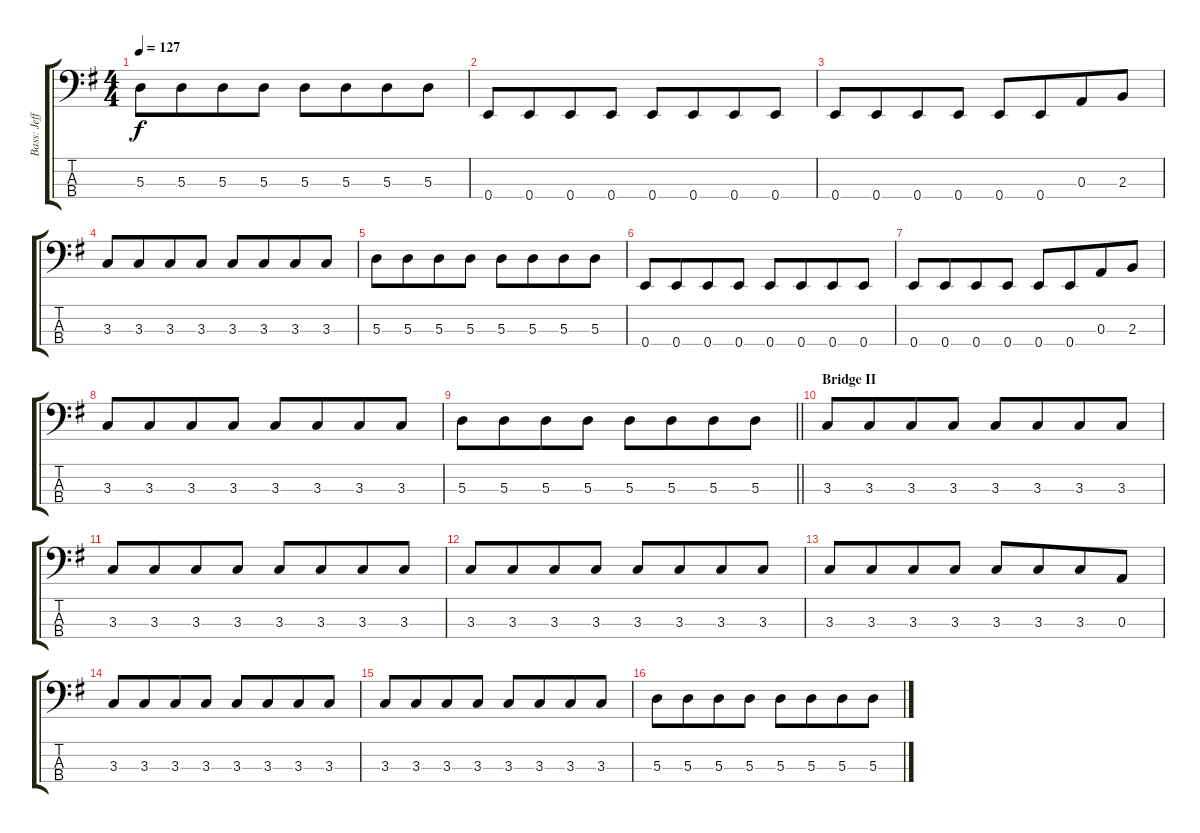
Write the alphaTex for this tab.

\track ("Bass: Jeff" "Bass: Jeff") {instrument electricbassfinger}
\staff {score tabs}
\tuning (G2 D2 A1 E1) {hide}
\ts (4 4)
\tempo 127
\clef f4
\ks g
5.3.8{dy f} 5.3.8{beam merge} 5.3.8 5.3.8 5.3.8 5.3.8{beam merge} 5.3.8 5.3.8 |
0.4.8 0.4.8{beam merge} 0.4.8 0.4.8 0.4.8 0.4.8{beam merge} 0.4.8 0.4.8 |
0.4.8 0.4.8{beam merge} 0.4.8 0.4.8 0.4.8 0.4.8{beam merge} 0.3.8 2.3.8 |
3.3.8 3.3.8{beam merge} 3.3.8 3.3.8 3.3.8 3.3.8{beam merge} 3.3.8 3.3.8 |
5.3.8 5.3.8{beam merge} 5.3.8 5.3.8 5.3.8 5.3.8{beam merge} 5.3.8 5.3.8 |
0.4.8 0.4.8{beam merge} 0.4.8 0.4.8 0.4.8 0.4.8{beam merge} 0.4.8 0.4.8 |
0.4.8 0.4.8{beam merge} 0.4.8 0.4.8 0.4.8 0.4.8{beam merge} 0.3.8 2.3.8 |
3.3.8 3.3.8{beam merge} 3.3.8 3.3.8 3.3.8 3.3.8{beam merge} 3.3.8 3.3.8 |
\barLineRight lightlight
5.3.8 5.3.8{beam merge} 5.3.8 5.3.8 5.3.8 5.3.8{beam merge} 5.3.8 5.3.8 |
\section ("" "Bridge II")
3.3.8 3.3.8{beam merge} 3.3.8 3.3.8 3.3.8 3.3.8{beam merge} 3.3.8 3.3.8 |
3.3.8 3.3.8{beam merge} 3.3.8 3.3.8 3.3.8 3.3.8{beam merge} 3.3.8 3.3.8 |
3.3.8 3.3.8{beam merge} 3.3.8 3.3.8 3.3.8 3.3.8{beam merge} 3.3.8 3.3.8 |
3.3.8 3.3.8{beam merge} 3.3.8 3.3.8 3.3.8 3.3.8{beam merge} 3.3.8 0.3.8 |
3.3.8 3.3.8{beam merge} 3.3.8 3.3.8 3.3.8 3.3.8{beam merge} 3.3.8 3.3.8 |
3.3.8 3.3.8{beam merge} 3.3.8 3.3.8 3.3.8 3.3.8{beam merge} 3.3.8 3.3.8 |
5.3.8 5.3.8{beam merge} 5.3.8 5.3.8 5.3.8 5.3.8{beam merge} 5.3.8 5.3.8
